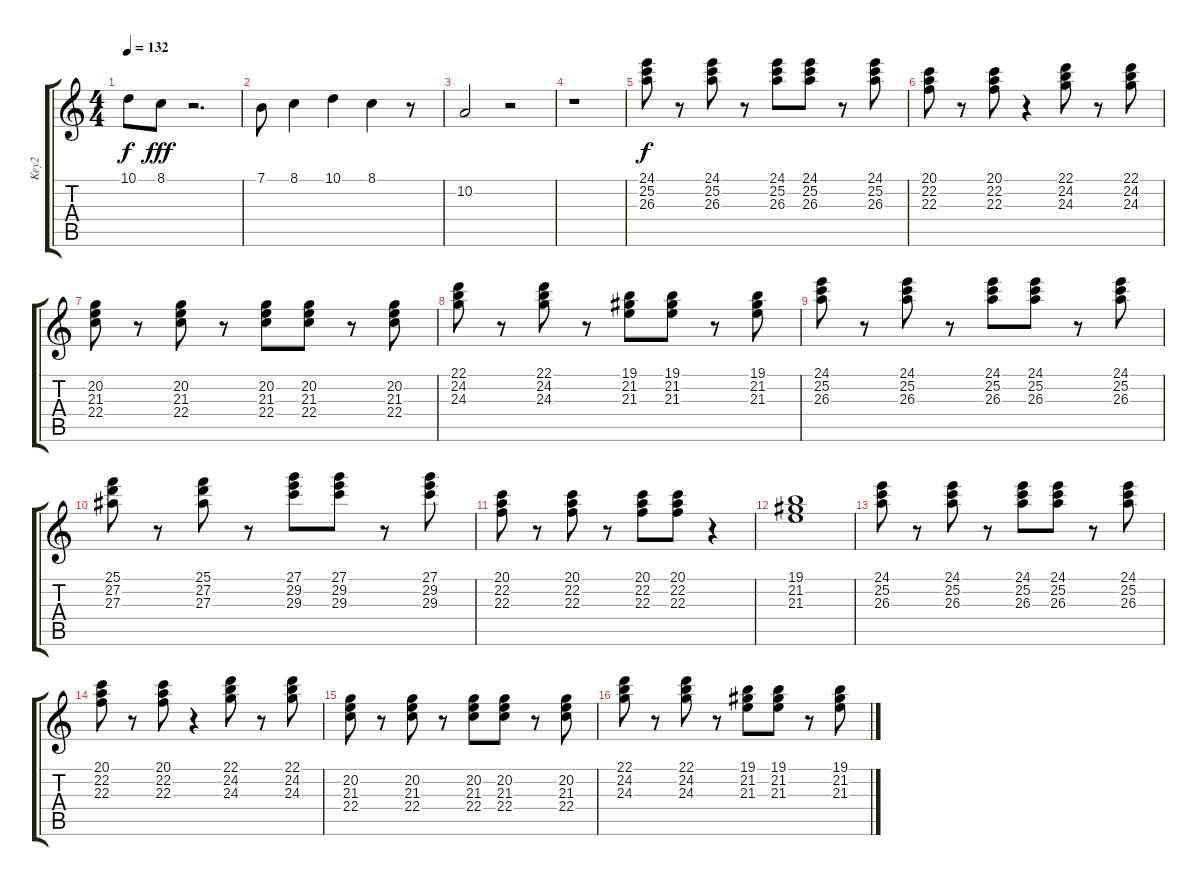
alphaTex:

\track ("Key2" "Key2") {instrument rockorgan}
\staff {score tabs}
\tuning (E4 B3 G3 D3 A2 E2) {hide}
\ts (4 4)
\tempo 132
\clef g2
\ks c
10.1{t}.8{dy f} 8.1.8{dy fff} r.2{d} |
7.1.8 8.1.4 10.1.4 8.1.4 r.8 |
10.2.2 r.2 |
r.1 |
(24.1 25.2 26.3).8{dy f} r.8 (24.1 25.2 26.3).8 r.8 (24.1 25.2 26.3).8 (24.1 25.2 26.3).8 r.8 (24.1 25.2 26.3).8 |
(20.1 22.2 22.3).8 r.8 (20.1 22.2 22.3).8 r.4 (22.1 24.2 24.3).8 r.8 (22.1 24.2 24.3).8 |
(20.2 21.3 22.4).8 r.8 (20.2 21.3 22.4).8 r.8 (20.2 21.3 22.4).8 (20.2 21.3 22.4).8 r.8 (20.2 21.3 22.4).8 |
(22.1 24.2 24.3).8 r.8 (22.1 24.2 24.3).8 r.8 (19.1 21.2 21.3).8 (19.1 21.2 21.3).8 r.8 (19.1 21.2 21.3).8 |
(24.1 25.2 26.3).8 r.8 (24.1 25.2 26.3).8 r.8 (24.1 25.2 26.3).8 (24.1 25.2 26.3).8 r.8 (24.1 25.2 26.3).8 |
(25.1 27.2 27.3).8 r.8 (25.1 27.2 27.3).8 r.8 (27.1 29.2 29.3).8 (27.1 29.2 29.3).8 r.8 (27.1 29.2 29.3).8 |
(20.1 22.2 22.3).8 r.8 (20.1 22.2 22.3).8 r.8 (20.1 22.2 22.3).8 (20.1 22.2 22.3).8 r.4 |
(19.1 21.2 21.3).1 |
(24.1 25.2 26.3).8 r.8 (24.1 25.2 26.3).8 r.8 (24.1 25.2 26.3).8 (24.1 25.2 26.3).8 r.8 (24.1 25.2 26.3).8 |
(20.1 22.2 22.3).8 r.8 (20.1 22.2 22.3).8 r.4 (22.1 24.2 24.3).8 r.8 (22.1 24.2 24.3).8 |
(20.2 21.3 22.4).8 r.8 (20.2 21.3 22.4).8 r.8 (20.2 21.3 22.4).8 (20.2 21.3 22.4).8 r.8 (20.2 21.3 22.4).8 |
(22.1 24.2 24.3).8 r.8 (22.1 24.2 24.3).8 r.8 (19.1 21.2 21.3).8 (19.1 21.2 21.3).8 r.8 (19.1 21.2 21.3).8
